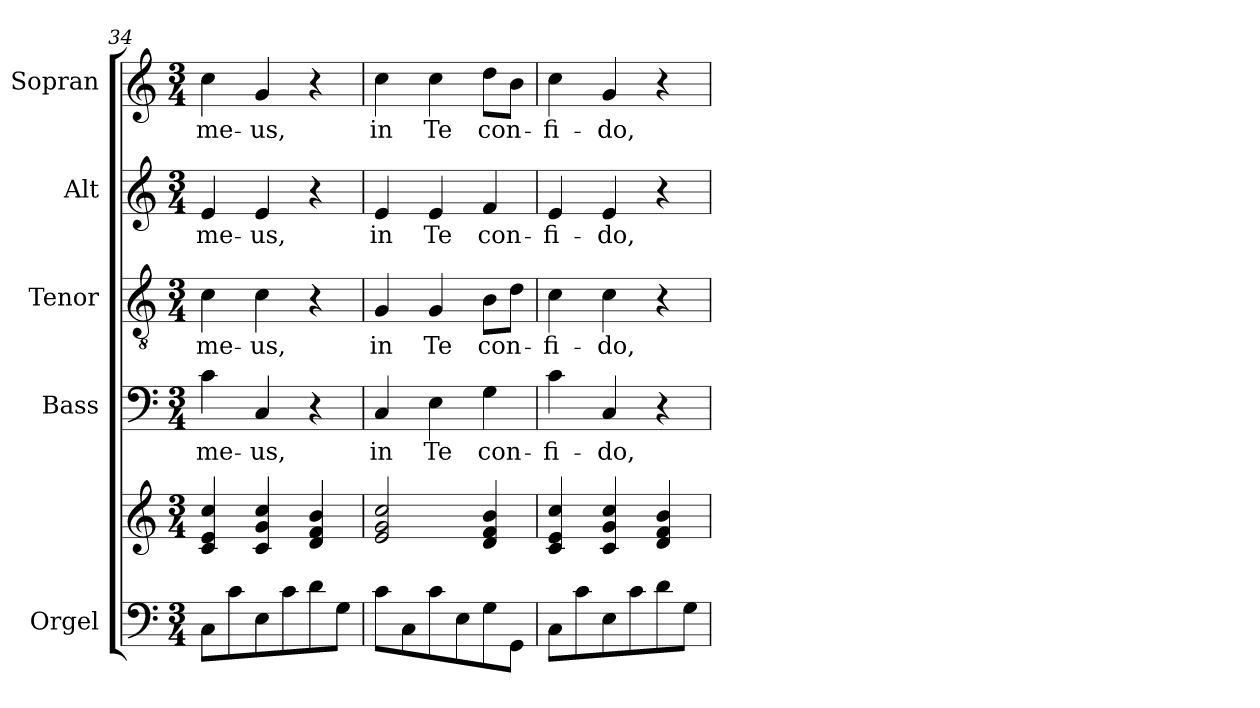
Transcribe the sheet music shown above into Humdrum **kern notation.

**kern	**kern	**kern	**text	**kern	**text	**kern	**text	**kern	**text
*part5	*part5	*part4	*part4	*part3	*part3	*part2	*part2	*part1	*part1
*staff6	*staff5	*staff4	*staff4	*staff3	*staff3	*staff2	*staff2	*staff1	*staff1
*I"Orgel	*	*I"Bass	*	*I"Tenor	*	*I"Alt	*	*I"Sopran	*
*I'Org.	*	*I'B.	*	*I'T.	*	*I'A.	*	*I'S.	*
*clefF4	*clefG2	*clefF4	*	*clefGv2	*	*clefG2	*	*clefG2	*
*k[]	*k[]	*k[]	*	*k[]	*	*k[]	*	*k[]	*
*C:	*C:	*C:	*	*C:	*	*C:	*	*C:	*
*M3/4	*M3/4	*M3/4	*	*M3/4	*	*M3/4	*	*M3/4	*
=34	=34	=34	=34	=34	=34	=34	=34	=34	=34
!	!	!	!LO:LY:b	!	!LO:LY:b	!	!LO:LY:b	!	!LO:LY:b
8C\L	4c/ 4e/ 4cc/	4c\	me-	4c\	me-	4e/	me-	4cc\	me-
8c\	.	.	.	.	.	.	.	.	.
!	!	!	!LO:LY:b	!	!LO:LY:b	!	!LO:LY:b	!	!LO:LY:b
8E\	4c/ 4g/ 4cc/	4C/	-us,	4c\	-us,	4e/	-us,	4g/	-us,
8c\	.	.	.	.	.	.	.	.	.
8d\	4d/ 4f/ 4b/	4r	.	4r	.	4r	.	4r	.
8G\J	.	.	.	.	.	.	.	.	.
=35	=35	=35	=35	=35	=35	=35	=35	=35	=35
!	!	!	!LO:LY:b	!	!LO:LY:b	!	!LO:LY:b	!	!LO:LY:b
8c\L	2e/ 2g/ 2cc/	4C/	in	4G/	in	4e/	in	4cc\	in
8C\	.	.	.	.	.	.	.	.	.
!	!	!	!LO:LY:b	!	!LO:LY:b	!	!LO:LY:b	!	!LO:LY:b
8c\	.	4E\	Te	4G/	Te	4e/	Te	4cc\	Te
8E\	.	.	.	.	.	.	.	.	.
!	!	!	!LO:LY:b	!	!LO:LY:b	!	!LO:LY:b	!	!LO:LY:b
8G\	4d/ 4f/ 4b/	4G\	con-	8B\L	con-	4f/	con-	8dd\L	con-
8GG\J	.	.	.	8d\J	.	.	.	8b\J	.
=36	=36	=36	=36	=36	=36	=36	=36	=36	=36
!	!	!	!LO:LY:b	!	!LO:LY:b	!	!LO:LY:b	!	!LO:LY:b
8C\L	4c/ 4e/ 4cc/	4c\	-fi-	4c\	-fi-	4e/	-fi-	4cc\	-fi-
8c\	.	.	.	.	.	.	.	.	.
!	!	!	!LO:LY:b	!	!LO:LY:b	!	!LO:LY:b	!	!LO:LY:b
8E\	4c/ 4g/ 4cc/	4C/	-do,	4c\	-do,	4e/	-do,	4g/	-do,
8c\	.	.	.	.	.	.	.	.	.
8d\	4d/ 4f/ 4b/	4r	.	4r	.	4r	.	4r	.
8G\J	.	.	.	.	.	.	.	.	.
=	=	=	=	=	=	=	=	=	=
*-	*-	*-	*-	*-	*-	*-	*-	*-	*-
